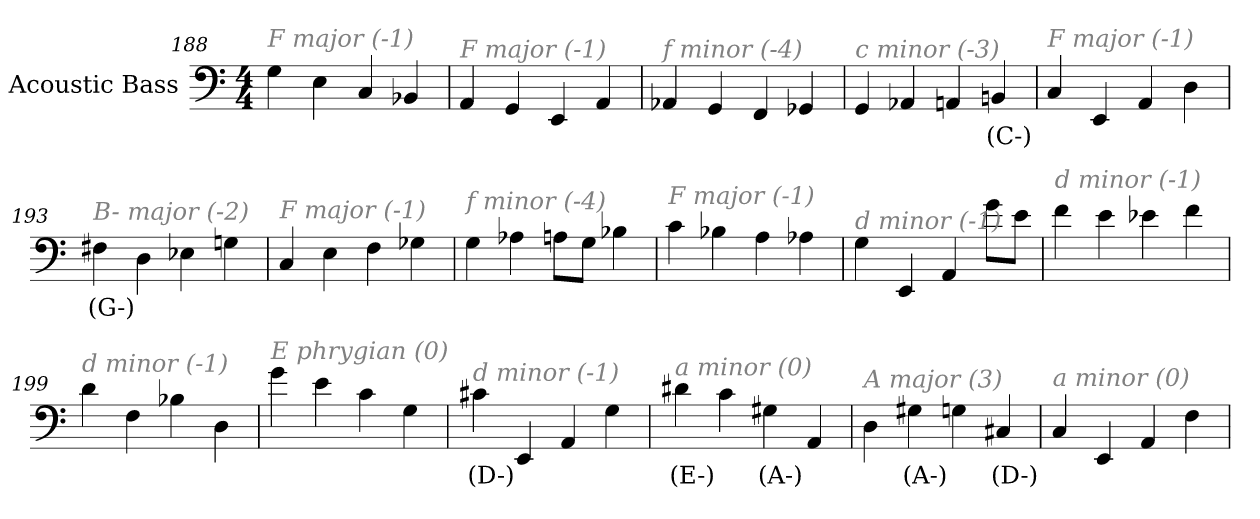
**kern	**text
*part1	*part1
*staff1	*staff1
*I"Acoustic Bass	*
*clefF4	*
*ITrd7c12	*
*k[]	*
*C:	*
*M4/4	*
=188	=188
!LO:TX:i:color=#808080:t=F major (-1)	!
4GG	.
4EE	.
4CC	.
4BBB-X	.
=189	=189
!LO:TX:i:color=#808080:t=F major (-1)	!
4AAA	.
4GGG	.
4EEE	.
4AAA	.
=190	=190
!LO:TX:i:color=#808080:t=f minor (-4)	!
4AAA-X	.
4GGG	.
4FFF	.
4GGG-X	.
=191	=191
!LO:TX:i:color=#808080:t=c minor (-3)	!
4GGG	.
4AAA-X	.
4AAAn	.
4BBBni	(C-)
=192	=192
!LO:TX:i:color=#808080:t=F major (-1)	!
4CC	.
4EEE	.
4AAA	.
4DD	.
=193	=193
!LO:TX:i:color=#808080:t=B- major (-2)	!
4FF#Xi	(G-)
4DD	.
4EE-X	.
4GGn	.
=194	=194
!LO:TX:i:color=#808080:t=F major (-1)	!
4CC	.
4EE	.
4FF	.
4GG-X	.
=195	=195
!LO:TX:i:color=#808080:t=f minor (-4)	!
4GG	.
4AA-X	.
8AAnL	.
8GGJ	.
4BB-X	.
=196	=196
!LO:TX:i:color=#808080:t=F major (-1)	!
4C	.
4BB-X	.
4AA	.
4AA-X	.
=197	=197
!LO:TX:i:color=#808080:t=d minor (-1)	!
4GG	.
4EEE	.
4AAA	.
8GL	.
8EJ	.
=198	=198
!LO:TX:i:color=#808080:t=d minor (-1)	!
4F	.
4E	.
4E-X	.
4F	.
=199	=199
!LO:TX:i:color=#808080:t=d minor (-1)	!
4D	.
4FF	.
4BB-X	.
4DD	.
=200	=200
!LO:TX:i:color=#808080:t=E phrygian (0)	!
4G	.
4E	.
4C	.
4GG	.
=201	=201
!LO:TX:i:color=#808080:t=d minor (-1)	!
4C#Xi	(D-)
4EEE	.
4AAA	.
4GG	.
=202	=202
!LO:TX:i:color=#808080:t=a minor (0)	!
4D#Xi	(E-)
4C	.
4GG#Xi	(A-)
4AAA	.
=203	=203
!LO:TX:i:color=#808080:t=A major (3)	!
4DD	.
4GG#Xi	(A-)
4GG	.
4CC#Xi	(D-)
=204	=204
!LO:TX:i:color=#808080:t=a minor (0)	!
4CC	.
4EEE	.
4AAA	.
4FF	.
=	=
*-	*-
